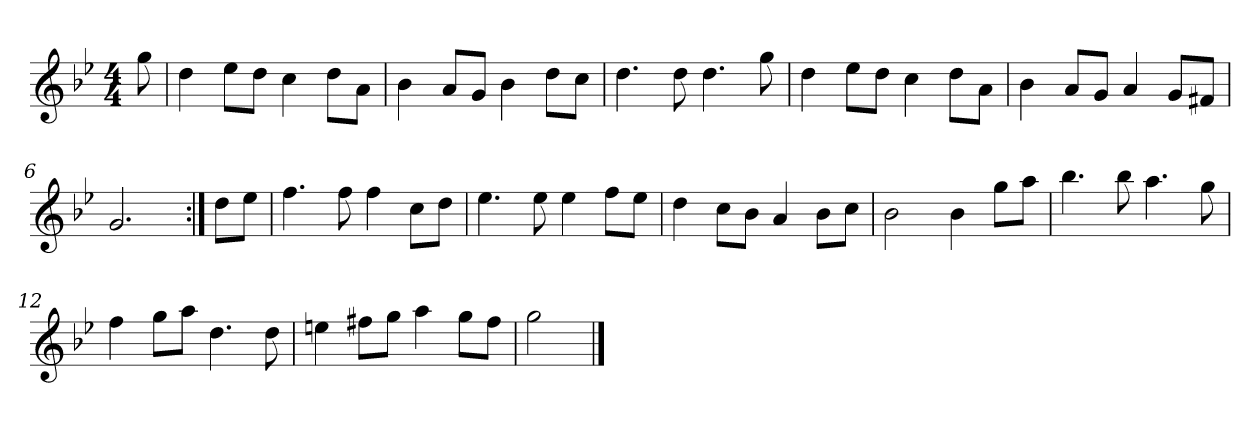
**kern
*part1
*staff1
*clefG2
*k[b-e-]
*g:
*M4/4
*MM120
=
8gg
=1
4dd
8ee-\L
8dd\J
4cc
8dd\L
8a\J
=2
4b-
8a/L
8g/J
4b-
8dd\L
8cc\J
=3
4.dd
8dd
4.dd
8gg
=4
4dd
8ee-\L
8dd\J
4cc
8dd\L
8a\J
=5
4b-
8a/L
8g/J
4a
8g/L
8f#X/J
=6
2.g
=:|!
8dd\L
8ee-\J
=7
4.ff
8ff
4ff
8cc\L
8dd\J
=8
4.ee-
8ee-
4ee-
8ff\L
8ee-\J
=9
4dd
8cc\L
8b-\J
4a
8b-\L
8cc\J
=10
2b-
4b-
8gg\L
8aa\J
=11
4.bb-
8bb-
4.aa
8gg
=12
4ff
8gg\L
8aa\J
4.dd
8dd
=13
4een
8ff#X\L
8gg\J
4aa
8gg\L
8ff#\J
=14
2gg
==
*-
